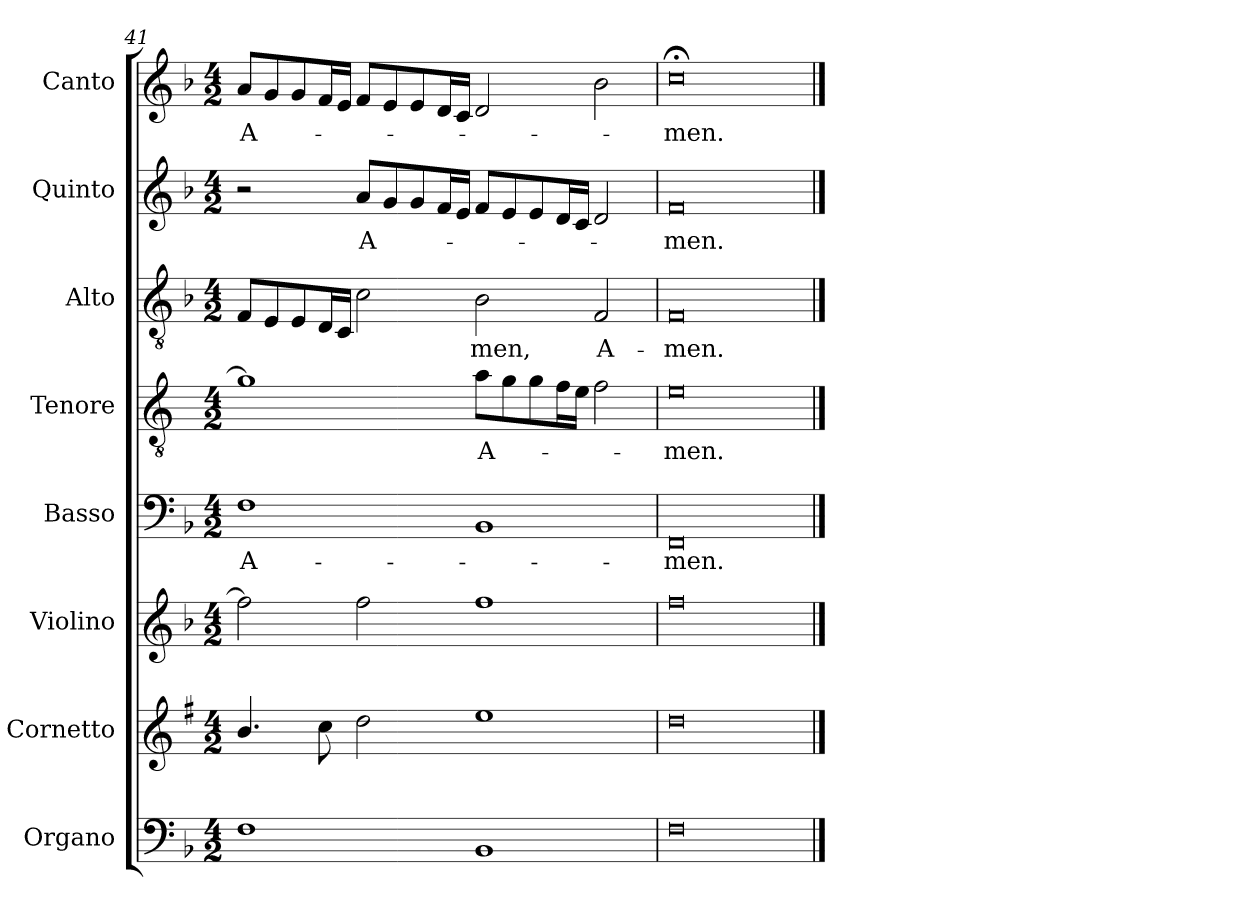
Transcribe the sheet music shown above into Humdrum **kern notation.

**kern	**kern	**kern	**kern	**text	**kern	**text	**kern	**text	**kern	**text	**kern	**text
*part8	*part7	*part6	*part5	*part5	*part4	*part4	*part3	*part3	*part2	*part2	*part1	*part1
*staff8	*staff7	*staff6	*staff5	*staff5	*staff4	*staff4	*staff3	*staff3	*staff2	*staff2	*staff1	*staff1
*I"Organo	*I"Cornetto	*I"Violino	*I"Basso	*	*I"Tenore	*	*I"Alto	*	*I"Quinto	*	*I"Canto	*
*I'Or	*I'Cto.	*I'Vln.	*I'B	*	*I'T	*	*I'A	*	*	*	*I'C	*
*clefF4	*clefG2	*clefG2	*clefF4	*	*clefGv2	*	*clefGv2	*	*clefG2	*	*clefG2	*
*	*ITrd1c2	*	*	*	*ITrd4c7	*	*	*	*	*	*	*
*k[b-]	*k[b-]	*k[b-]	*k[b-]	*	*k[b-]	*	*k[b-]	*	*k[b-]	*	*k[b-]	*
*F:	*F:	*F:	*F:	*	*F:	*	*F:	*	*F:	*	*F:	*
*M4/2	*M4/2	*M4/2	*M4/2	*	*M4/2	*	*M4/2	*	*M4/2	*	*M4/2	*
=41	=41	=41	=41	=41	=41	=41	=41	=41	=41	=41	=41	=41
!	!	!	!	!LO:LY:b	!	!	!	!	!	!	!	!LO:LY:b
1F	4.a/	2ff\]	1F	A-	1c]	.	8F/L	.	2r	.	8a/L	A-
.	.	.	.	.	.	.	8E/	.	.	.	8g/	.
.	.	.	.	.	.	.	8E/	.	.	.	8g/	.
.	8b-\	.	.	.	.	.	16D/L	.	.	.	16f/L	.
.	.	.	.	.	.	.	16C/JJ	.	.	.	16e/JJ	.
!	!	!	!	!	!	!	!	!	!	!LO:LY:b	!	!
.	2cc\	2ff\	.	.	.	.	2c\	.	8a/L	A-	8f/L	.
.	.	.	.	.	.	.	.	.	8g/	.	8e/	.
.	.	.	.	.	.	.	.	.	8g/	.	8e/	.
.	.	.	.	.	.	.	.	.	16f/L	.	16d/L	.
.	.	.	.	.	.	.	.	.	16e/JJ	.	16c/JJ	.
!	!	!	!	!	!	!LO:LY:b	!	!LO:LY:b	!	!	!	!
1BB-	1dd	1ff	1BB-	.	8d\L	A-	2B-\	-men,	8f/L	.	2d/	.
.	.	.	.	.	8c\	.	.	.	8e/	.	.	.
.	.	.	.	.	8c\	.	.	.	8e/	.	.	.
.	.	.	.	.	16B-\L	.	.	.	16d/L	.	.	.
.	.	.	.	.	16A\JJ	.	.	.	16c/JJ	.	.	.
!	!	!	!	!	!	!	!	!LO:LY:b	!	!	!	!
.	.	.	.	.	2B-\	.	2F/	A-	2d/	.	2b-\	.
=42	=42	=42	=42	=42	=42	=42	=42	=42	=42	=42	=42	=42
!	!	!	!	!LO:LY:b	!	!LO:LY:b	!	!LO:LY:b	!	!LO:LY:b	!	!LO:LY:b
0F	0cc	0ff	0FF	-men.	0A	-men.	0F	-men.	0f	-men.	0cc;<	-men.
==	==	==	==	==	==	==	==	==	==	==	==	==
*-	*-	*-	*-	*-	*-	*-	*-	*-	*-	*-	*-	*-
